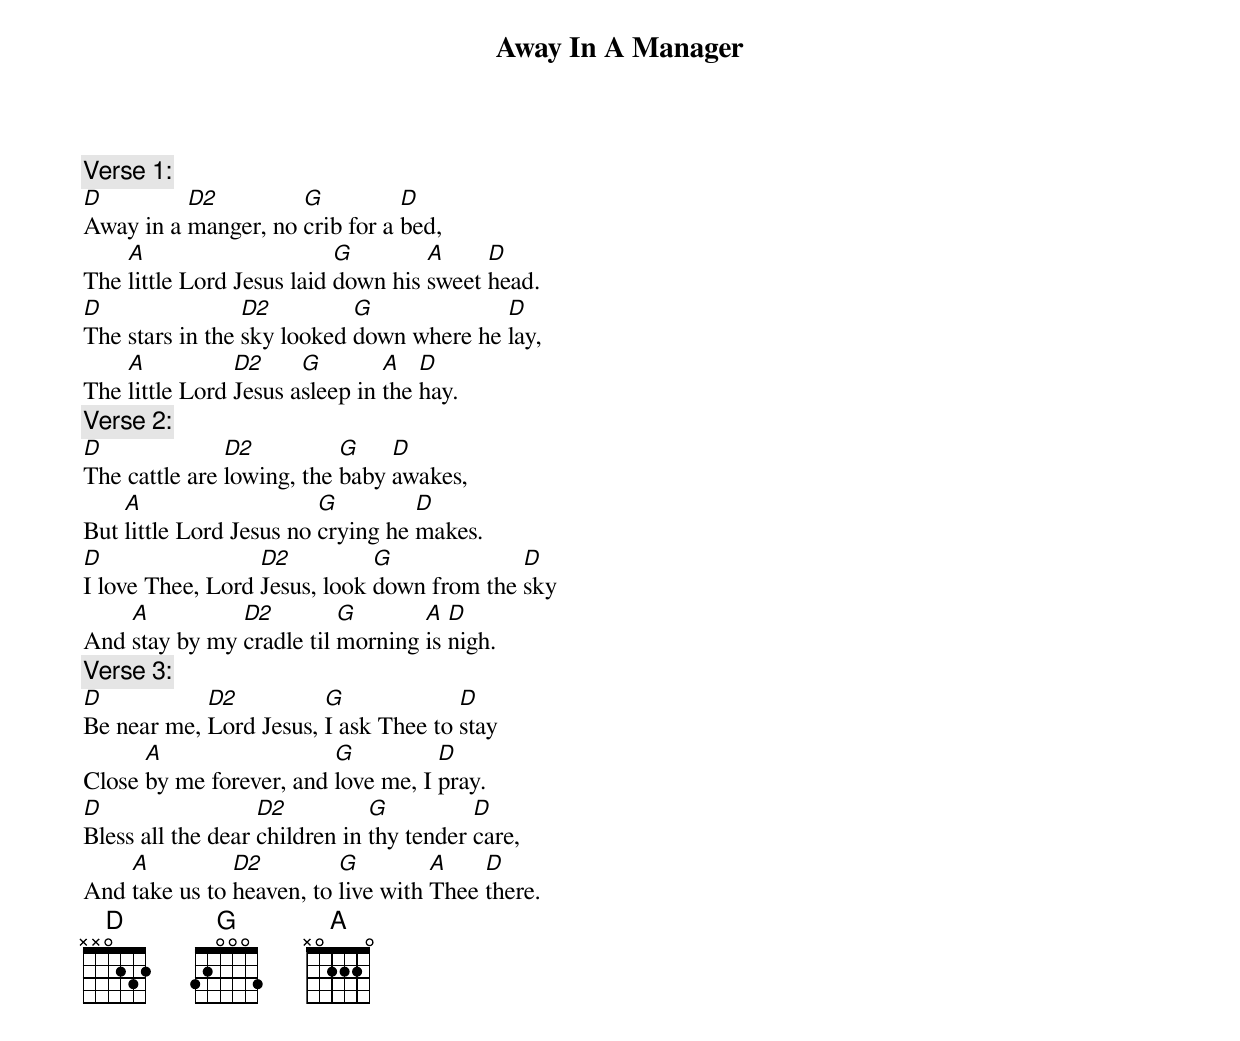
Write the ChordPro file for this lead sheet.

{title: Away In A Manager}
{subtitle: }
{c: Verse 1:}
[D]Away in a [D2]manger, no [G]crib for a [D]bed,
The [A]little Lord Jesus laid [G]down his [A]sweet [D]head.
[D]The stars in the [D2]sky looked [G]down where he [D]lay,
The [A]little Lord [D2]Jesus a[G]sleep in [A]the [D]hay.
{c: Verse 2:}
[D]The cattle are [D2]lowing, the [G]baby [D]awakes,
But [A]little Lord Jesus no [G]crying he [D]makes.
[D]I love Thee, Lord [D2]Jesus, look [G]down from the [D]sky
And [A]stay by my [D2]cradle til [G]morning [A]is [D]nigh.
{c: Verse 3:}
[D]Be near me, [D2]Lord Jesus, [G]I ask Thee to [D]stay
Close [A]by me forever, and [G]love me, I [D]pray.
[D]Bless all the dear [D2]children in [G]thy tender [D]care,
And [A]take us to [D2]heaven, to [G]live with [A]Thee [D]there.
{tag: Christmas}
